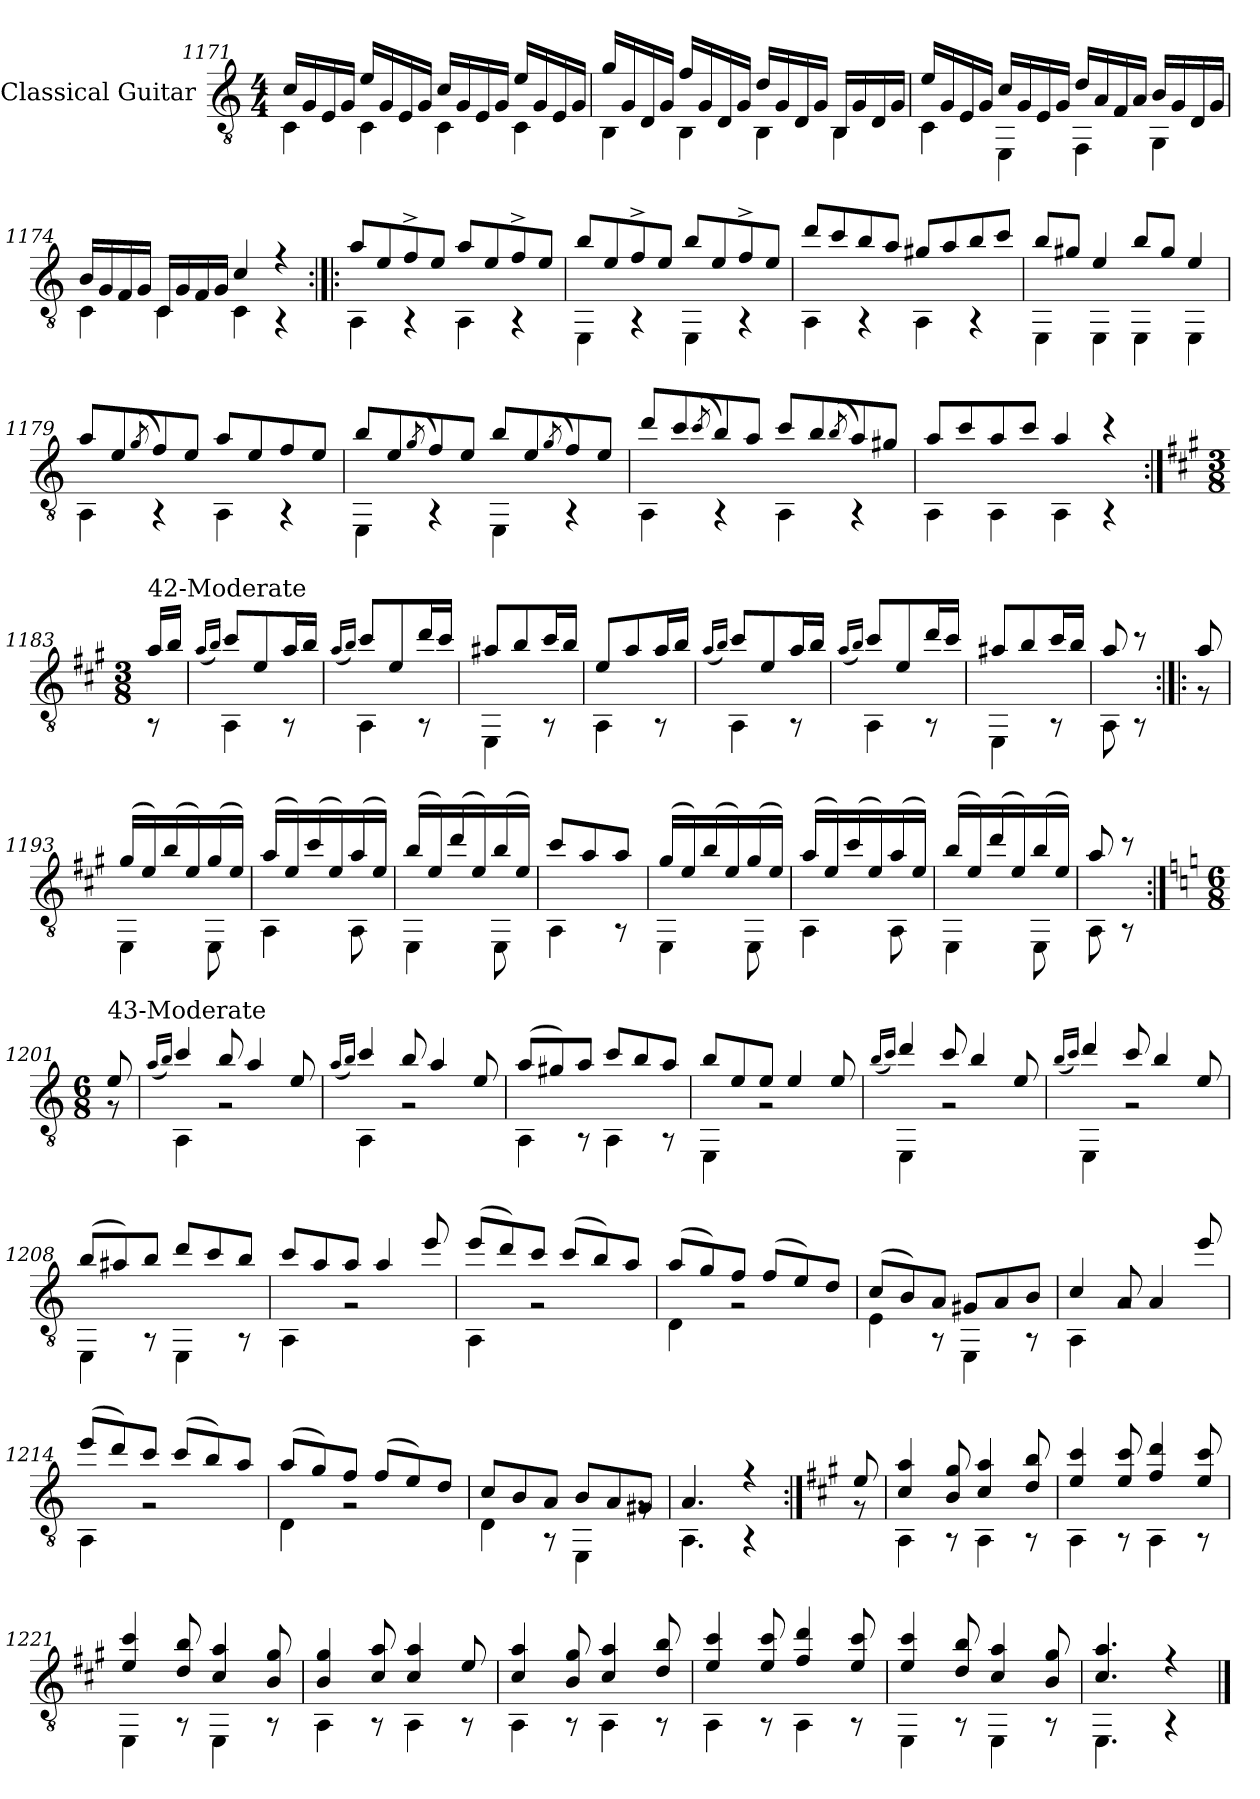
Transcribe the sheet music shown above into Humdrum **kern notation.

**kern
*part1
*staff1
*I"Classical Guitar
*I'Guit.
!!LO:LB:g=z
*clefGv2
*k[]
*M4/4
=1171
*^
16c/LL	4C\
16G/	.
16E/	.
16G/JJ	.
16e/LL	4C\
16G/	.
16E/	.
16G/JJ	.
16c/LL	4C\
16G/	.
16E/	.
16G/JJ	.
16e/LL	4C\
16G/	.
16E/	.
16G/JJ	.
=1172	=1172
16g/LL	4BB\
16G/	.
16D/	.
16G/JJ	.
16f/LL	4BB\
16G/	.
16D/	.
16G/JJ	.
16d/LL	4BB\
16G/	.
16D/	.
16G/JJ	.
16BB/LL	4BB\
16G/	.
16D/	.
16G/JJ	.
=1173	=1173
16e/LL	4C\
16G/	.
16E/	.
16G/JJ	.
16c/LL	4EE\
16G/	.
16E/	.
16G/JJ	.
16d/LL	4FF\
16A/	.
16F/	.
16A/JJ	.
16B/LL	4GG\
16G/	.
16D/	.
16G/JJ	.
!!LO:LB:g=z	!!
=1174	=1174
16B/LL	4C\
16G/	.
16F/	.
16G/JJ	.
16C/LL	4C\
16G/	.
16F/	.
16G/JJ	.
4c/	4C\
4r	4r
=1175:|!|:	=1175:|!|:
8a/L	4AA\
8e/	.
8f^/	4r
8e/J	.
8a/L	4AA\
8e/	.
8f^/	4r
8e/J	.
=1176	=1176
8b/L	4EE\
8e/	.
8f^/	4r
8e/J	.
8b/L	4EE\
8e/	.
8f^/	4r
8e/J	.
=1177	=1177
8dd/L	4AA\
8cc/	.
8b/	4r
8a/J	.
8g#X/L	4AA\
8a/	.
8b/	4r
8cc/J	.
=1178	=1178
8b/L	4EE\
8g#X/J	.
4e/	4EE\
8b/L	4EE\
8g#/J	.
4e/	4EE\
!!LO:LB:g=z	!!
=1179	=1179
8a/L	4AA\
8e/	.
(8qg/	.
8f/)	4r
8e/J	.
8a/L	4AA\
8e/	.
8f/	4r
8e/J	.
=1180	=1180
8b/L	4EE\
8e/	.
(8qg/	.
8f/)	4r
8e/J	.
8b/L	4EE\
8e/	.
(8qg/	.
8f/)	4r
8e/J	.
=1181	=1181
8dd/L	4AA\
8cc/	.
(8qcc/	.
8b/)	4r
8a/J	.
8cc/L	4AA\
8b/	.
(8qb/	.
8a/)	4r
8g#X/J	.
=1182	=1182
8a/L	4AA\
8cc/	.
8a/	4AA\
8cc/J	.
4a/	4AA\
4r	4r
!!LO:PB:g=z	!!
=1183:|!	=1183:|!
*k[f#c#g#]	*
*M3/8	*
*MM90	*
!LO:TX:a:t=42-Moderate	!
16a/LL	8r
16b/JJ	.
=1184	=1184
(16qa/LL	.
16qb/JJ)	.
8cc#/L	4AA\
8e/	.
16a/L	8r
16b/JJ	.
=1185	=1185
(16qa/LL	.
16qb/JJ)	.
8cc#/L	4AA\
8e/	.
16dd/L	8r
16cc#/JJ	.
=1186	=1186
8a#X/L	4EE\
8b/	.
16cc#/L	8r
16b/JJ	.
=1187	=1187
8e/L	4AA\
8a/	.
16a/L	8r
16b/JJ	.
=1188	=1188
(16qa/LL	.
16qb/JJ)	.
8cc#/L	4AA\
8e/	.
16a/L	8r
16b/JJ	.
!!LO:LB:g=z	!!
=1189	=1189
(16qa/LL	.
16qb/JJ)	.
8cc#/L	4AA\
8e/	.
16dd/L	8r
16cc#/JJ	.
=1190	=1190
8a#X/L	4EE\
8b/	.
16cc#/L	8r
16b/JJ	.
=1191	=1191
8a/	8AA\
8r	8r
=1192:|!|:	=1192:|!|:
8a/	8r
=1193	=1193
(16g#/LL	4EE\
16e/)	.
(16b/	.
16e/)	.
(16g#/	8EE\
16e/JJ)	.
=1194	=1194
(16a/LL	4AA\
16e/)	.
(16cc#/	.
16e/)	.
(16a/	8AA\
16e/JJ)	.
=1195	=1195
(16b/LL	4EE\
16e/)	.
(16dd/	.
16e/)	.
(16b/	8EE\
16e/JJ)	.
!!LO:LB:g=z	!!
=1196	=1196
8cc#/L	4AA\
8a/	.
8a/J	8r
=1197	=1197
(16g#/LL	4EE\
16e/)	.
(16b/	.
16e/)	.
(16g#/	8EE\
16e/JJ)	.
=1198	=1198
(16a/LL	4AA\
16e/)	.
(16cc#/	.
16e/)	.
(16a/	8AA\
16e/JJ)	.
=1199	=1199
(16b/LL	4EE\
16e/)	.
(16dd/	.
16e/)	.
(16b/	8EE\
16e/JJ)	.
=1200	=1200
8a/	8AA\
8r	8r
!!LO:LB:g=z	!!
=1201:|!	=1201:|!
*k[]	*
*M6/8	*
*MM138	*
!LO:TX:a:t=43-Moderate	!
8e/	8rG
=1202	=1202
(16qa/LL	.
16qb/JJ)	.
4cc/	4AA\
8b/	2rG
4a/	.
8e/	.
=1203	=1203
(16qa/LL	.
16qb/JJ)	.
4cc/	4AA\
8b/	2rG
4a/	.
8e/	.
=1204	=1204
(8a/L	4AA\
8g#X/)	.
8a/J	8r
8cc/L	4AA\
8b/	.
8a/J	8r
=1205	=1205
8b/L	4EE\
8e/	.
8e/J	2rG
4e/	.
8e/	.
=1206	=1206
(16qb/LL	.
16qcc/JJ)	.
4dd/	4EE\
8cc/	2rG
4b/	.
8e/	.
!!LO:LB:g=z	!!
=1207	=1207
(16qb/LL	.
16qcc/JJ)	.
4dd/	4EE\
8cc/	2rG
4b/	.
8e/	.
=1208	=1208
(8b/L	4EE\
8a#X/)	.
8b/J	8r
8dd/L	4EE\
8cc/	.
8b/J	8r
=1209	=1209
8cc/L	4AA\
8a/	.
8a/J	2rG
4a/	.
8ee/	.
=1210	=1210
(8ee/L	4AA\
8dd/)	.
8cc/J	2rG
(8cc/L	.
8b/)	.
8a/J	.
=1211	=1211
(8a/L	4D\
8g/)	.
8f/J	2rG
(8f/L	.
8e/)	.
8d/J	.
!!LO:LB:g=z	!!
=1212	=1212
(8c/L	4E\
8B/)	.
8A/J	8r
8G#X/L	4EE\
8A/	.
8B/J	8r
=1213	=1213
4c/	4AA\
8A/	2rG
4A/	.
8ee/	.
=1214	=1214
(8ee/L	4AA\
8dd/)	.
8cc/J	2rG
(8cc/L	.
8b/)	.
8a/J	.
=1215	=1215
(8a/L	4D\
8g/)	.
8f/J	2rG
(8f/L	.
8e/)	.
8d/J	.
=1216	=1216
8c/L	4D\
8B/	.
8A/J	8r
8B/L	4EE\
8A/	.
8G#X/J	8rG
=1217	=1217
4.A/	4.AA\
4r	4r
=1218:|!	=1218:|!
*k[f#c#g#]	*
8e/	8r
!!LO:LB:g=z	!!
=1219	=1219
4c#/ 4a/	4AA\
8B/ 8g#/	8r
4c#/ 4a/	4AA\
8d/ 8b/	8r
=1220	=1220
4e/ 4cc#/	4AA\
8e/ 8cc#/	8r
4f#/ 4dd/	4AA\
8e/ 8cc#/	8r
=1221	=1221
4e/ 4cc#/	4EE\
8d/ 8b/	8r
4c#/ 4a/	4EE\
8B/ 8g#/	8r
=1222	=1222
4B/ 4g#/	4AA\
8c#/ 8a/	8r
4c#/ 4a/	4AA\
8e/	8r
!!LO:LB:g=z	!!
=1223	=1223
4c#/ 4a/	4AA\
8B/ 8g#/	8r
4c#/ 4a/	4AA\
8d/ 8b/	8r
=1224	=1224
4e/ 4cc#/	4AA\
8e/ 8cc#/	8r
4f#/ 4dd/	4AA\
8e/ 8cc#/	8r
=1225	=1225
4e/ 4cc#/	4EE\
8d/ 8b/	8r
4c#/ 4a/	4EE\
8B/ 8g#/	8r
=1226	=1226
4.c#/ 4.a/	4.EE\
4r	4r
*v	*v
==
*-
